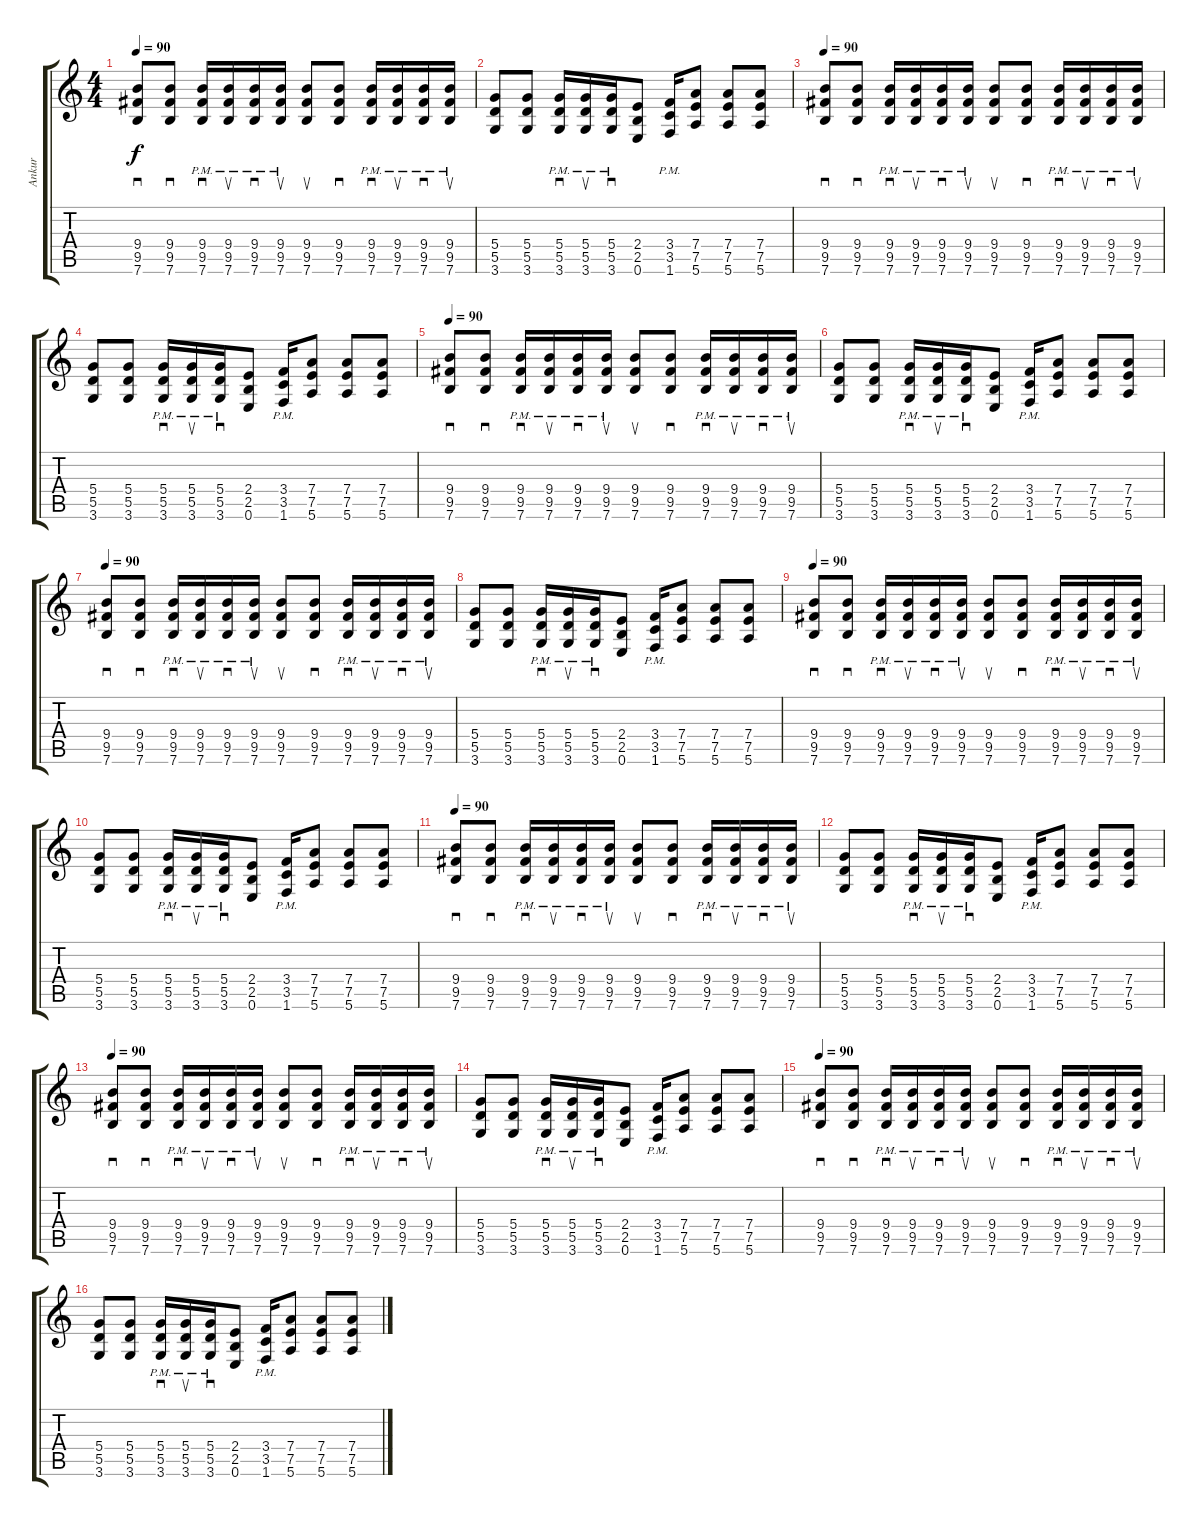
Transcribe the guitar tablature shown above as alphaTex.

\track ("Ankur" "Ankur") {instrument overdrivenguitar}
\staff {score tabs}
\tuning (E4 B3 G3 D3 A2 E2) {hide}
\ts (4 4)
\tempo 90
\clef g2
\ks c
(9.4 9.5 7.6).8{sd dy f} (9.4 9.5 7.6).8{sd} (9.4{pm} 9.5{pm} 7.6{pm}).16{sd} (9.4{pm} 9.5{pm} 7.6{pm}).16{su} (9.4{pm} 9.5{pm} 7.6{pm}).16{sd} (9.4{pm} 9.5{pm} 7.6{pm}).16{su} (9.4 9.5 7.6).8{su} (9.4 9.5 7.6).8{sd} (9.4{pm} 9.5{pm} 7.6{pm}).16{sd} (9.4{pm} 9.5{pm} 7.6{pm}).16{su} (9.4{pm} 9.5{pm} 7.6{pm}).16{sd} (9.4{pm} 9.5{pm} 7.6{pm}).16{su} |
(5.4 5.5 3.6).8 (5.4 5.5 3.6).8 (5.4{pm} 5.5{pm} 3.6{pm}).16{sd} (5.4{pm} 5.5{pm} 3.6{pm}).16{su} (5.4{pm} 5.5{pm} 3.6{pm}).16{sd} (2.4 2.5 0.6).8 (3.4{pm} 3.5{pm} 1.6{pm}).16 (7.4 7.5 5.6).8 (7.4 7.5 5.6).8 (7.4 7.5 5.6).8 |
\tempo 90
(9.4 9.5 7.6).8{sd} (9.4 9.5 7.6).8{sd} (9.4{pm} 9.5{pm} 7.6{pm}).16{sd} (9.4{pm} 9.5{pm} 7.6{pm}).16{su} (9.4{pm} 9.5{pm} 7.6{pm}).16{sd} (9.4{pm} 9.5{pm} 7.6{pm}).16{su} (9.4 9.5 7.6).8{su} (9.4 9.5 7.6).8{sd} (9.4{pm} 9.5{pm} 7.6{pm}).16{sd} (9.4{pm} 9.5{pm} 7.6{pm}).16{su} (9.4{pm} 9.5{pm} 7.6{pm}).16{sd} (9.4{pm} 9.5{pm} 7.6{pm}).16{su} |
(5.4 5.5 3.6).8 (5.4 5.5 3.6).8 (5.4{pm} 5.5{pm} 3.6{pm}).16{sd} (5.4{pm} 5.5{pm} 3.6{pm}).16{su} (5.4{pm} 5.5{pm} 3.6{pm}).16{sd} (2.4 2.5 0.6).8 (3.4{pm} 3.5{pm} 1.6{pm}).16 (7.4 7.5 5.6).8 (7.4 7.5 5.6).8 (7.4 7.5 5.6).8 |
\tempo 90
(9.4 9.5 7.6).8{sd} (9.4 9.5 7.6).8{sd} (9.4{pm} 9.5{pm} 7.6{pm}).16{sd} (9.4{pm} 9.5{pm} 7.6{pm}).16{su} (9.4{pm} 9.5{pm} 7.6{pm}).16{sd} (9.4{pm} 9.5{pm} 7.6{pm}).16{su} (9.4 9.5 7.6).8{su} (9.4 9.5 7.6).8{sd} (9.4{pm} 9.5{pm} 7.6{pm}).16{sd} (9.4{pm} 9.5{pm} 7.6{pm}).16{su} (9.4{pm} 9.5{pm} 7.6{pm}).16{sd} (9.4{pm} 9.5{pm} 7.6{pm}).16{su} |
(5.4 5.5 3.6).8 (5.4 5.5 3.6).8 (5.4{pm} 5.5{pm} 3.6{pm}).16{sd} (5.4{pm} 5.5{pm} 3.6{pm}).16{su} (5.4{pm} 5.5{pm} 3.6{pm}).16{sd} (2.4 2.5 0.6).8 (3.4{pm} 3.5{pm} 1.6{pm}).16 (7.4 7.5 5.6).8 (7.4 7.5 5.6).8 (7.4 7.5 5.6).8 |
\tempo 90
(9.4 9.5 7.6).8{sd} (9.4 9.5 7.6).8{sd} (9.4{pm} 9.5{pm} 7.6{pm}).16{sd} (9.4{pm} 9.5{pm} 7.6{pm}).16{su} (9.4{pm} 9.5{pm} 7.6{pm}).16{sd} (9.4{pm} 9.5{pm} 7.6{pm}).16{su} (9.4 9.5 7.6).8{su} (9.4 9.5 7.6).8{sd} (9.4{pm} 9.5{pm} 7.6{pm}).16{sd} (9.4{pm} 9.5{pm} 7.6{pm}).16{su} (9.4{pm} 9.5{pm} 7.6{pm}).16{sd} (9.4{pm} 9.5{pm} 7.6{pm}).16{su} |
(5.4 5.5 3.6).8 (5.4 5.5 3.6).8 (5.4{pm} 5.5{pm} 3.6{pm}).16{sd} (5.4{pm} 5.5{pm} 3.6{pm}).16{su} (5.4{pm} 5.5{pm} 3.6{pm}).16{sd} (2.4 2.5 0.6).8 (3.4{pm} 3.5{pm} 1.6{pm}).16 (7.4 7.5 5.6).8 (7.4 7.5 5.6).8 (7.4 7.5 5.6).8 |
\tempo 90
(9.4 9.5 7.6).8{sd} (9.4 9.5 7.6).8{sd} (9.4{pm} 9.5{pm} 7.6{pm}).16{sd} (9.4{pm} 9.5{pm} 7.6{pm}).16{su} (9.4{pm} 9.5{pm} 7.6{pm}).16{sd} (9.4{pm} 9.5{pm} 7.6{pm}).16{su} (9.4 9.5 7.6).8{su} (9.4 9.5 7.6).8{sd} (9.4{pm} 9.5{pm} 7.6{pm}).16{sd} (9.4{pm} 9.5{pm} 7.6{pm}).16{su} (9.4{pm} 9.5{pm} 7.6{pm}).16{sd} (9.4{pm} 9.5{pm} 7.6{pm}).16{su} |
(5.4 5.5 3.6).8 (5.4 5.5 3.6).8 (5.4{pm} 5.5{pm} 3.6{pm}).16{sd} (5.4{pm} 5.5{pm} 3.6{pm}).16{su} (5.4{pm} 5.5{pm} 3.6{pm}).16{sd} (2.4 2.5 0.6).8 (3.4{pm} 3.5{pm} 1.6{pm}).16 (7.4 7.5 5.6).8 (7.4 7.5 5.6).8 (7.4 7.5 5.6).8 |
\tempo 90
(9.4 9.5 7.6).8{sd} (9.4 9.5 7.6).8{sd} (9.4{pm} 9.5{pm} 7.6{pm}).16{sd} (9.4{pm} 9.5{pm} 7.6{pm}).16{su} (9.4{pm} 9.5{pm} 7.6{pm}).16{sd} (9.4{pm} 9.5{pm} 7.6{pm}).16{su} (9.4 9.5 7.6).8{su} (9.4 9.5 7.6).8{sd} (9.4{pm} 9.5{pm} 7.6{pm}).16{sd} (9.4{pm} 9.5{pm} 7.6{pm}).16{su} (9.4{pm} 9.5{pm} 7.6{pm}).16{sd} (9.4{pm} 9.5{pm} 7.6{pm}).16{su} |
(5.4 5.5 3.6).8 (5.4 5.5 3.6).8 (5.4{pm} 5.5{pm} 3.6{pm}).16{sd} (5.4{pm} 5.5{pm} 3.6{pm}).16{su} (5.4{pm} 5.5{pm} 3.6{pm}).16{sd} (2.4 2.5 0.6).8 (3.4{pm} 3.5{pm} 1.6{pm}).16 (7.4 7.5 5.6).8 (7.4 7.5 5.6).8 (7.4 7.5 5.6).8 |
\tempo 90
(9.4 9.5 7.6).8{sd} (9.4 9.5 7.6).8{sd} (9.4{pm} 9.5{pm} 7.6{pm}).16{sd} (9.4{pm} 9.5{pm} 7.6{pm}).16{su} (9.4{pm} 9.5{pm} 7.6{pm}).16{sd} (9.4{pm} 9.5{pm} 7.6{pm}).16{su} (9.4 9.5 7.6).8{su} (9.4 9.5 7.6).8{sd} (9.4{pm} 9.5{pm} 7.6{pm}).16{sd} (9.4{pm} 9.5{pm} 7.6{pm}).16{su} (9.4{pm} 9.5{pm} 7.6{pm}).16{sd} (9.4{pm} 9.5{pm} 7.6{pm}).16{su} |
(5.4 5.5 3.6).8 (5.4 5.5 3.6).8 (5.4{pm} 5.5{pm} 3.6{pm}).16{sd} (5.4{pm} 5.5{pm} 3.6{pm}).16{su} (5.4{pm} 5.5{pm} 3.6{pm}).16{sd} (2.4 2.5 0.6).8 (3.4{pm} 3.5{pm} 1.6{pm}).16 (7.4 7.5 5.6).8 (7.4 7.5 5.6).8 (7.4 7.5 5.6).8 |
\tempo 90
(9.4 9.5 7.6).8{sd} (9.4 9.5 7.6).8{sd} (9.4{pm} 9.5{pm} 7.6{pm}).16{sd} (9.4{pm} 9.5{pm} 7.6{pm}).16{su} (9.4{pm} 9.5{pm} 7.6{pm}).16{sd} (9.4{pm} 9.5{pm} 7.6{pm}).16{su} (9.4 9.5 7.6).8{su} (9.4 9.5 7.6).8{sd} (9.4{pm} 9.5{pm} 7.6{pm}).16{sd} (9.4{pm} 9.5{pm} 7.6{pm}).16{su} (9.4{pm} 9.5{pm} 7.6{pm}).16{sd} (9.4{pm} 9.5{pm} 7.6{pm}).16{su} |
(5.4 5.5 3.6).8 (5.4 5.5 3.6).8 (5.4{pm} 5.5{pm} 3.6{pm}).16{sd} (5.4{pm} 5.5{pm} 3.6{pm}).16{su} (5.4{pm} 5.5{pm} 3.6{pm}).16{sd} (2.4 2.5 0.6).8 (3.4{pm} 3.5{pm} 1.6{pm}).16 (7.4 7.5 5.6).8 (7.4 7.5 5.6).8 (7.4 7.5 5.6).8
